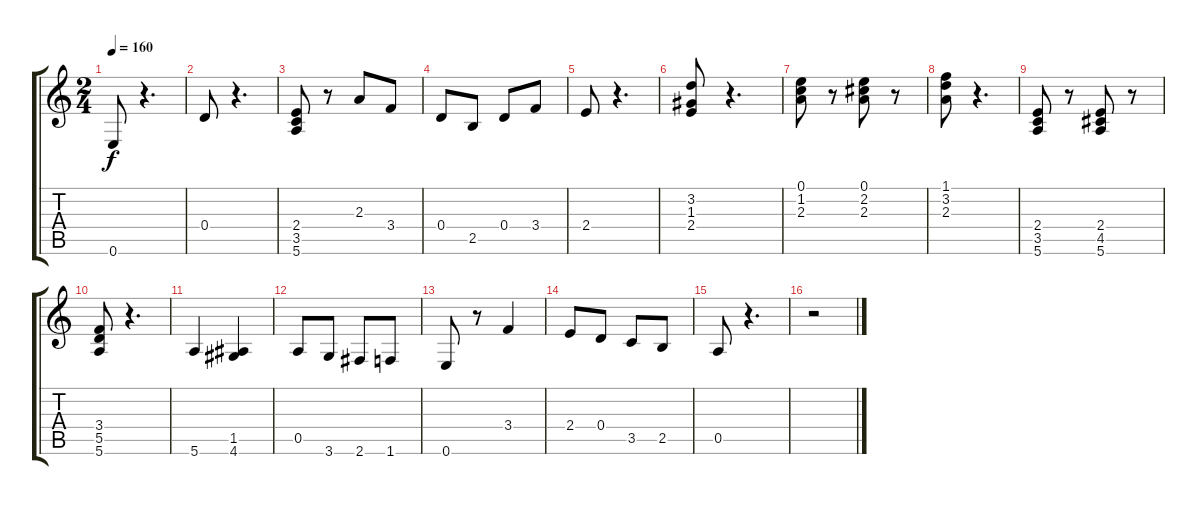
\track "" {instrument distortionguitar}
\staff {score tabs}
\tuning (E4 B3 G3 D3 A2 E2) {hide}
\ts (2 4)
\tempo 160
\clef g2
\ks c
0.6.8{dy f} r.4{d} |
0.4.8 r.4{d} |
(2.4 3.5 5.6).8 r.8 2.3.8 3.4.8 |
0.4.8 2.5.8 0.4.8 3.4.8 |
2.4.8 r.4{d} |
(3.2 1.3 2.4).8 r.4{d} |
(0.1 1.2 2.3).8 r.8 (0.1 2.2 2.3).8 r.8 |
(1.1 3.2 2.3).8 r.4{d} |
(2.4 3.5 5.6).8 r.8 (2.4 4.5 5.6).8 r.8 |
(3.4 5.5 5.6).8 r.4{d} |
5.6.4 (1.5 4.6).4 |
0.5.8 3.6.8 2.6.8 1.6.8 |
0.6.8 r.8 3.4.4 |
2.4.8 0.4.8 3.5.8 2.5.8 |
0.5.8 r.4{d} |
r.2
